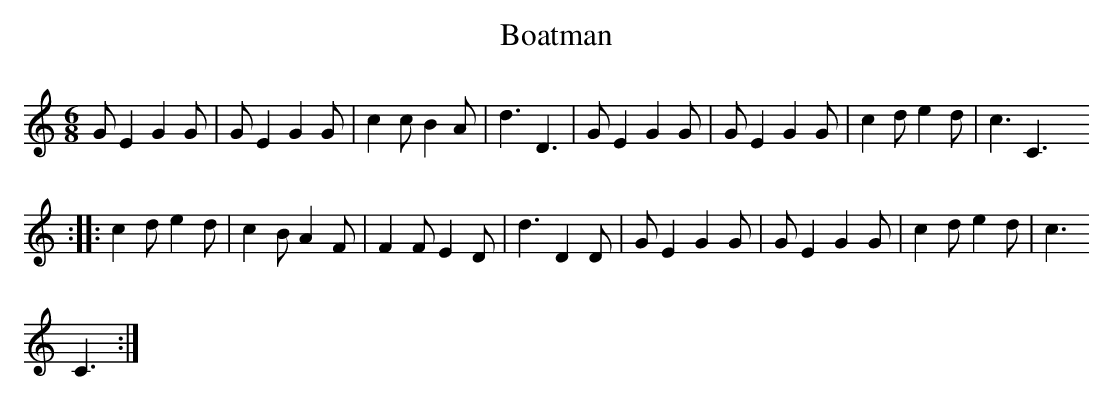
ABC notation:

X:1
T:Boatman
M:6/8
L:1/8
K:C
G E2 G2 G|G E2 G2 G|c2 c B2 A|d3 D3|G E2 G2 G|G E2 G2 G|c2 d e2 d| c3 C3
::\
c2 d e2 d |c2 B A2 F|F2 F E2 D|d3 D2 D|G E2 G2 G|G E2 G2 G|c2 d e2 d| c3
 C3:|
